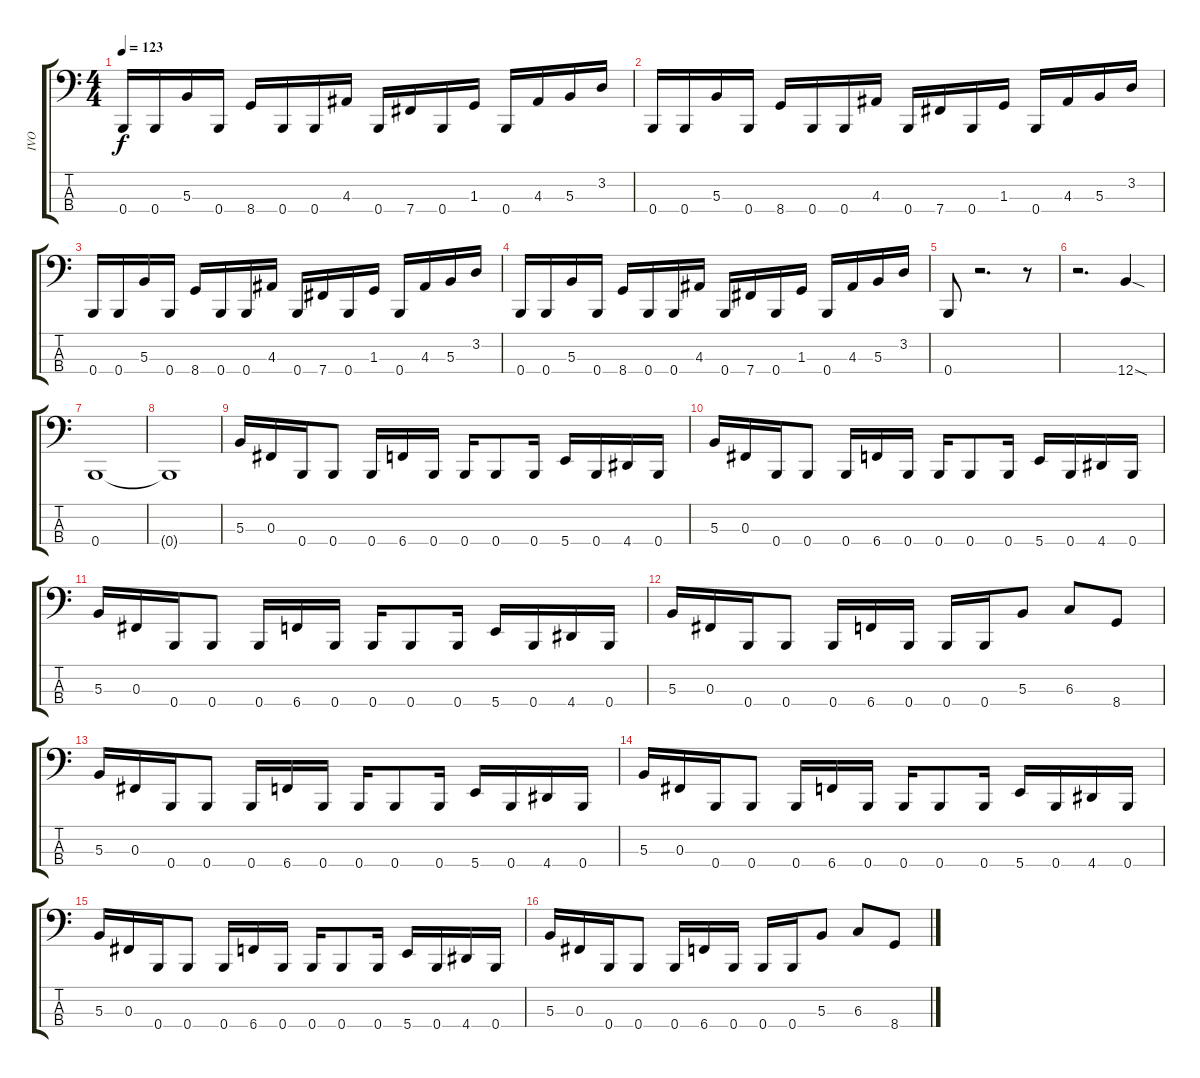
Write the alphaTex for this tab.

\track ("IVO" "IVO") {instrument electricbasspick}
\staff {score tabs}
\tuning (E2 B1 Gb1 B0) {hide}
\ts (4 4)
\tempo 123
\clef f4
\ks c
0.4.16{dy f instrument electricbasspick} 0.4.16 5.3.16 0.4.16 8.4.16 0.4.16 0.4.16 4.3.16 0.4.16 7.4.16 0.4.16 1.3.16 0.4.16 4.3.16 5.3.16 3.2.16 |
0.4.16 0.4.16 5.3.16 0.4.16 8.4.16 0.4.16 0.4.16 4.3.16 0.4.16 7.4.16 0.4.16 1.3.16 0.4.16 4.3.16 5.3.16 3.2.16 |
0.4.16 0.4.16 5.3.16 0.4.16 8.4.16 0.4.16 0.4.16 4.3.16 0.4.16 7.4.16 0.4.16 1.3.16 0.4.16 4.3.16 5.3.16 3.2.16 |
0.4.16 0.4.16 5.3.16 0.4.16 8.4.16 0.4.16 0.4.16 4.3.16 0.4.16 7.4.16 0.4.16 1.3.16 0.4.16 4.3.16 5.3.16 3.2.16 |
0.4.8 r.2{d} r.8 |
r.2{d} 12.4{sod}.4 |
0.4.1 |
0.4{t}.1 |
5.3.16 0.3.16 0.4.16 0.4.8 0.4.16 6.4.16 0.4.16 0.4.16 0.4.8 0.4.16 5.4.16 0.4.16 4.4.16 0.4.16 |
5.3.16 0.3.16 0.4.16 0.4.8 0.4.16 6.4.16 0.4.16 0.4.16 0.4.8 0.4.16 5.4.16 0.4.16 4.4.16 0.4.16 |
5.3.16 0.3.16 0.4.16 0.4.8 0.4.16 6.4.16 0.4.16 0.4.16 0.4.8 0.4.16 5.4.16 0.4.16 4.4.16 0.4.16 |
5.3.16 0.3.16 0.4.16 0.4.8 0.4.16 6.4.16 0.4.16 0.4.16 0.4.16 5.3.8 6.3.8 8.4.8 |
5.3.16 0.3.16 0.4.16 0.4.8 0.4.16 6.4.16 0.4.16 0.4.16 0.4.8 0.4.16 5.4.16 0.4.16 4.4.16 0.4.16 |
5.3.16 0.3.16 0.4.16 0.4.8 0.4.16 6.4.16 0.4.16 0.4.16 0.4.8 0.4.16 5.4.16 0.4.16 4.4.16 0.4.16 |
5.3.16 0.3.16 0.4.16 0.4.8 0.4.16 6.4.16 0.4.16 0.4.16 0.4.8 0.4.16 5.4.16 0.4.16 4.4.16 0.4.16 |
5.3.16 0.3.16 0.4.16 0.4.8 0.4.16 6.4.16 0.4.16 0.4.16 0.4.16 5.3.8 6.3.8 8.4.8
